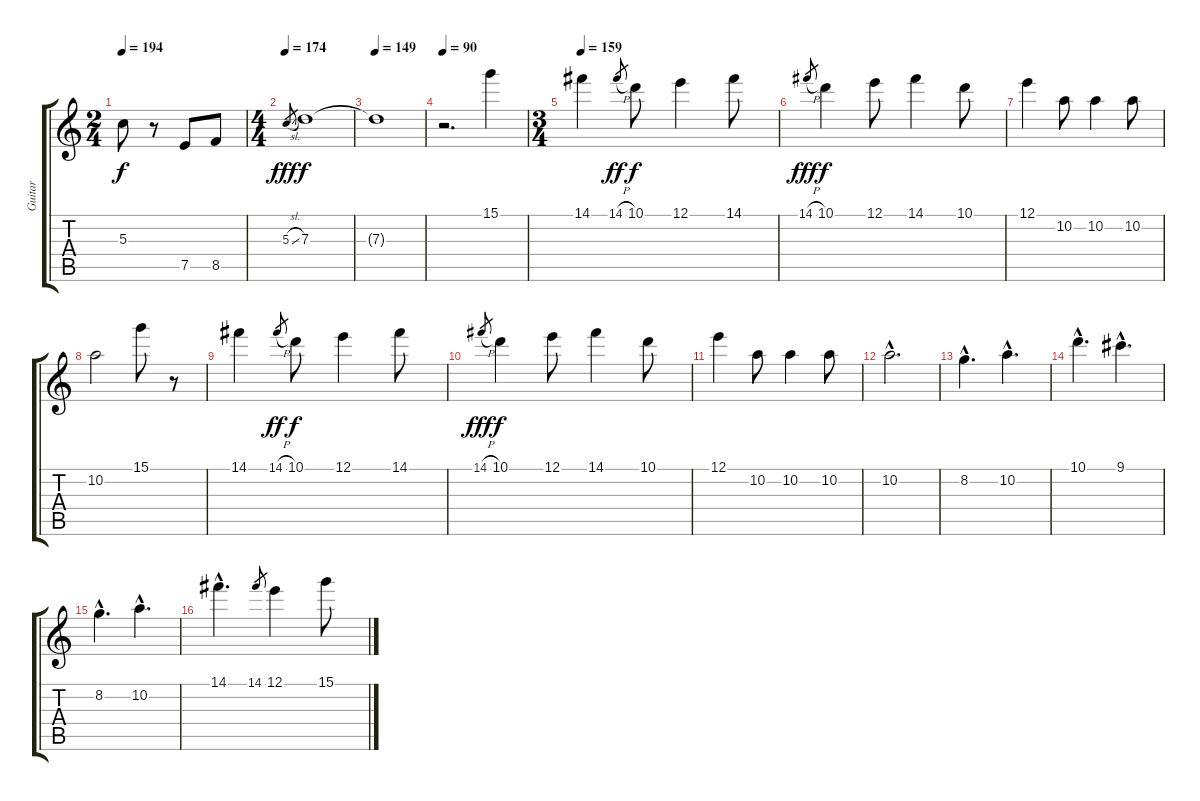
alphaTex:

\track ("Guitar" "Guitar") {instrument overdrivenguitar}
\staff {score tabs}
\tuning (E4 B3 G3 D3 A2 E2) {hide}
\ts (2 4)
\tempo 194
\clef g2
\ks c
5.3.8{dy f} r.8 7.5.8 8.5.8 |
\ts (4 4)
\tempo 174
5.3{sl}.8{gr dy fff} 7.3.1{dy f} |
\tempo 149
7.3{t}.1 |
\tempo 90
r.2{d} 15.1.4{balance 8 instrument electricguitarjazz} |
\ts (3 4)
\tempo 159
14.1.4 14.1{h}.8{gr dy ff} 10.1.8{dy f} 12.1.4 14.1.8 |
14.1{h}.8{gr dy fff} 10.1.4{dy f} 12.1.8 14.1.4 10.1.8 |
12.1.4 10.2.8 10.2.4 10.2.8 |
10.2.2 15.1.8 r.8 |
14.1.4 14.1{h}.8{gr dy ff} 10.1.8{dy f} 12.1.4 14.1.8 |
14.1{h}.8{gr dy fff} 10.1.4{dy f} 12.1.8 14.1.4 10.1.8 |
12.1.4 10.2.8 10.2.4 10.2.8 |
10.2{hac}.2{d} |
8.2{hac}.4{d} 10.2{hac}.4{d} |
10.1{hac}.4{d} 9.1{hac}.4{d} |
8.2{hac}.4{d} 10.2{hac}.4{d} |
14.1{hac}.4{d} 14.1.8{gr} 12.1.4 15.1.8
